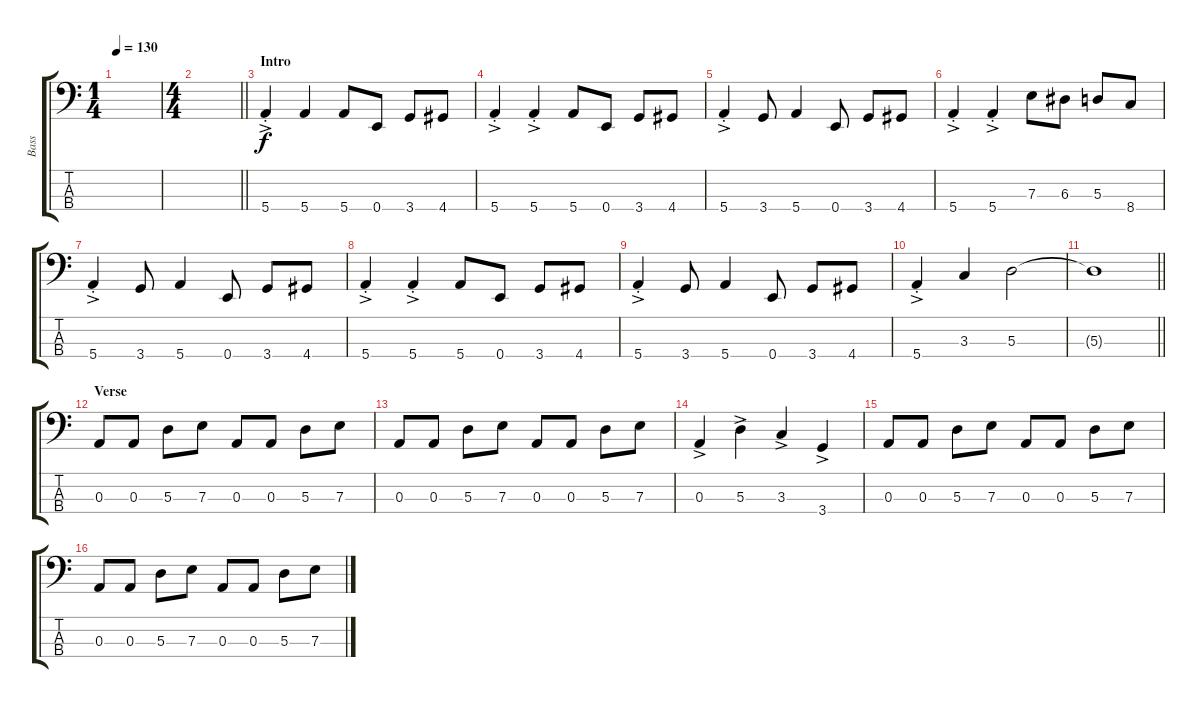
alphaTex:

\track ("Bass" "Bass") {instrument electricbassfinger}
\staff {score tabs}
\tuning (G2 D2 A1 E1) {hide}
\ts (1 4)
\tempo 130
\clef f4
\ks c
|
\ts (4 4)
\barLineRight lightlight
|
\section ("" "Intro")
5.4{ac st}.4 5.4.4 5.4.8 0.4.8 3.4.8 4.4.8 |
5.4{ac st}.4 5.4{ac st}.4 5.4.8 0.4.8 3.4.8 4.4.8 |
5.4{ac st}.4 3.4.8 5.4.4 0.4.8 3.4.8 4.4.8 |
5.4{ac st}.4 5.4{ac st}.4 7.3.8 6.3.8 5.3.8 8.4.8 |
5.4{ac st}.4 3.4.8 5.4.4 0.4.8 3.4.8 4.4.8 |
5.4{ac st}.4 5.4{ac st}.4 5.4.8 0.4.8 3.4.8 4.4.8 |
5.4{ac st}.4 3.4.8 5.4.4 0.4.8 3.4.8 4.4.8 |
5.4{ac st}.4 3.3.4 5.3.2 |
\barLineRight lightlight
5.3{t}.1 |
\section ("" "Verse")
0.3.8 0.3.8 5.3.8 7.3.8 0.3.8 0.3.8 5.3.8 7.3.8 |
0.3.8 0.3.8 5.3.8 7.3.8 0.3.8 0.3.8 5.3.8 7.3.8 |
0.3{ac}.4 5.3{ac}.4 3.3{ac}.4 3.4{ac}.4 |
0.3.8 0.3.8 5.3.8 7.3.8 0.3.8 0.3.8 5.3.8 7.3.8 |
0.3.8 0.3.8 5.3.8 7.3.8 0.3.8 0.3.8 5.3.8 7.3.8
